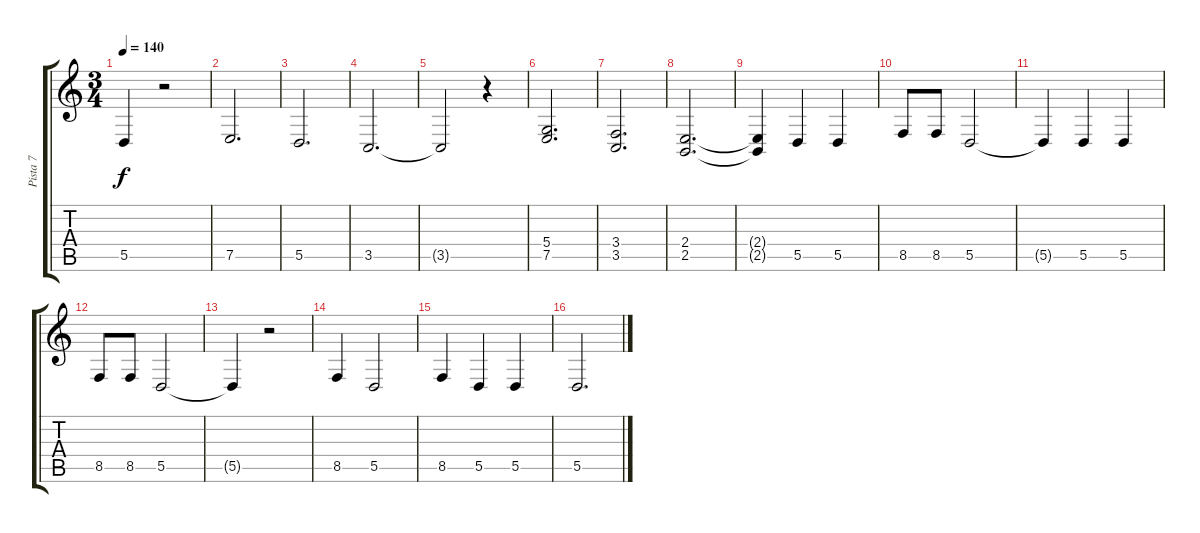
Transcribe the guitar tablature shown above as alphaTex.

\track ("Pista 7" "Pista 7") {instrument choiraahs}
\staff {score tabs}
\tuning (E4 B3 G3 D3 A2 E2) {hide}
\ts (3 4)
\tempo 140
\clef g2
\ks c
5.5{t}.4{dy f} r.2 |
7.5.2{d} |
5.5.2{d} |
3.5.2{d} |
3.5{t}.2 r.4 |
(5.4 7.5).2{d} |
(3.4 3.5).2{d} |
(2.4 2.5).2{d} |
(2.4{t} 2.5{t}).4 5.5.4 5.5.4 |
8.5.8 8.5.8 5.5.2 |
5.5{t}.4 5.5.4 5.5.4 |
8.5.8 8.5.8 5.5.2 |
5.5{t}.4 r.2 |
8.5.4 5.5.2 |
8.5.4 5.5.4 5.5.4 |
5.5.2{d}
